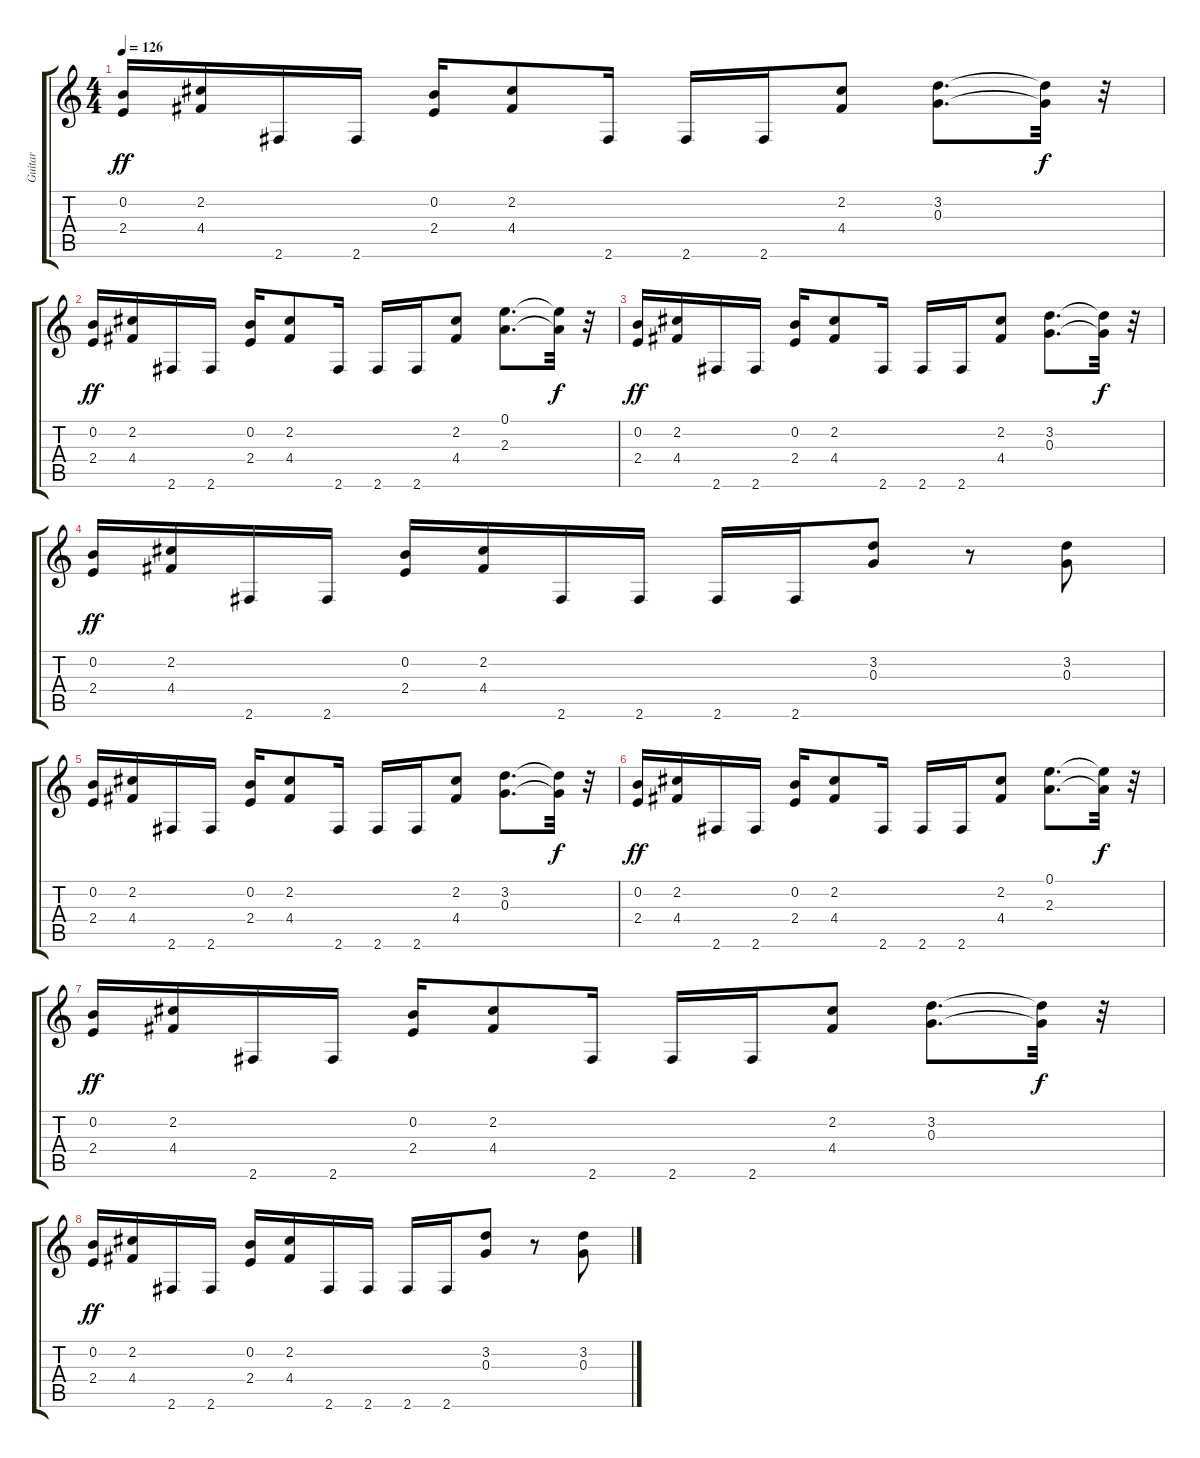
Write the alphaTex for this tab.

\track ("Guitar" "Guitar") {instrument distortionguitar}
\staff {score tabs}
\tuning (E4 B3 G3 D3 A2 E2) {hide}
\ts (4 4)
\tempo 126
\clef g2
\ks c
(0.2 2.4).16{dy ff} (2.2 4.4).16 2.6.16 2.6.16 (0.2 2.4).16 (2.2 4.4).8 2.6.16 2.6.16 2.6.16 (2.2 4.4).8 (3.2 0.3).8{d} (3.2{t} 0.3{t}).32{dy f} r.32 |
(0.2 2.4).16{dy ff} (2.2 4.4).16 2.6.16 2.6.16 (0.2 2.4).16 (2.2 4.4).8 2.6.16 2.6.16 2.6.16 (2.2 4.4).8 (0.1 2.3).8{d} (0.1{t} 2.3{t}).32{dy f} r.32 |
(0.2 2.4).16{dy ff} (2.2 4.4).16 2.6.16 2.6.16 (0.2 2.4).16 (2.2 4.4).8 2.6.16 2.6.16 2.6.16 (2.2 4.4).8 (3.2 0.3).8{d} (3.2{t} 0.3{t}).32{dy f} r.32 |
(0.2 2.4).16{dy ff} (2.2 4.4).16 2.6.16 2.6.16 (0.2 2.4).16 (2.2 4.4).16 2.6.16 2.6.16 2.6.16 2.6.16 (3.2 0.3).8 r.8 (3.2 0.3).8 |
(0.2 2.4).16 (2.2 4.4).16 2.6.16 2.6.16 (0.2 2.4).16 (2.2 4.4).8 2.6.16 2.6.16 2.6.16 (2.2 4.4).8 (3.2 0.3).8{d} (3.2{t} 0.3{t}).32{dy f} r.32 |
(0.2 2.4).16{dy ff} (2.2 4.4).16 2.6.16 2.6.16 (0.2 2.4).16 (2.2 4.4).8 2.6.16 2.6.16 2.6.16 (2.2 4.4).8 (0.1 2.3).8{d} (0.1{t} 2.3{t}).32{dy f} r.32 |
(0.2 2.4).16{dy ff} (2.2 4.4).16 2.6.16 2.6.16 (0.2 2.4).16 (2.2 4.4).8 2.6.16 2.6.16 2.6.16 (2.2 4.4).8 (3.2 0.3).8{d} (3.2{t} 0.3{t}).32{dy f} r.32 |
(0.2 2.4).16{dy ff} (2.2 4.4).16 2.6.16 2.6.16 (0.2 2.4).16 (2.2 4.4).16 2.6.16 2.6.16 2.6.16 2.6.16 (3.2 0.3).8 r.8 (3.2 0.3).8
